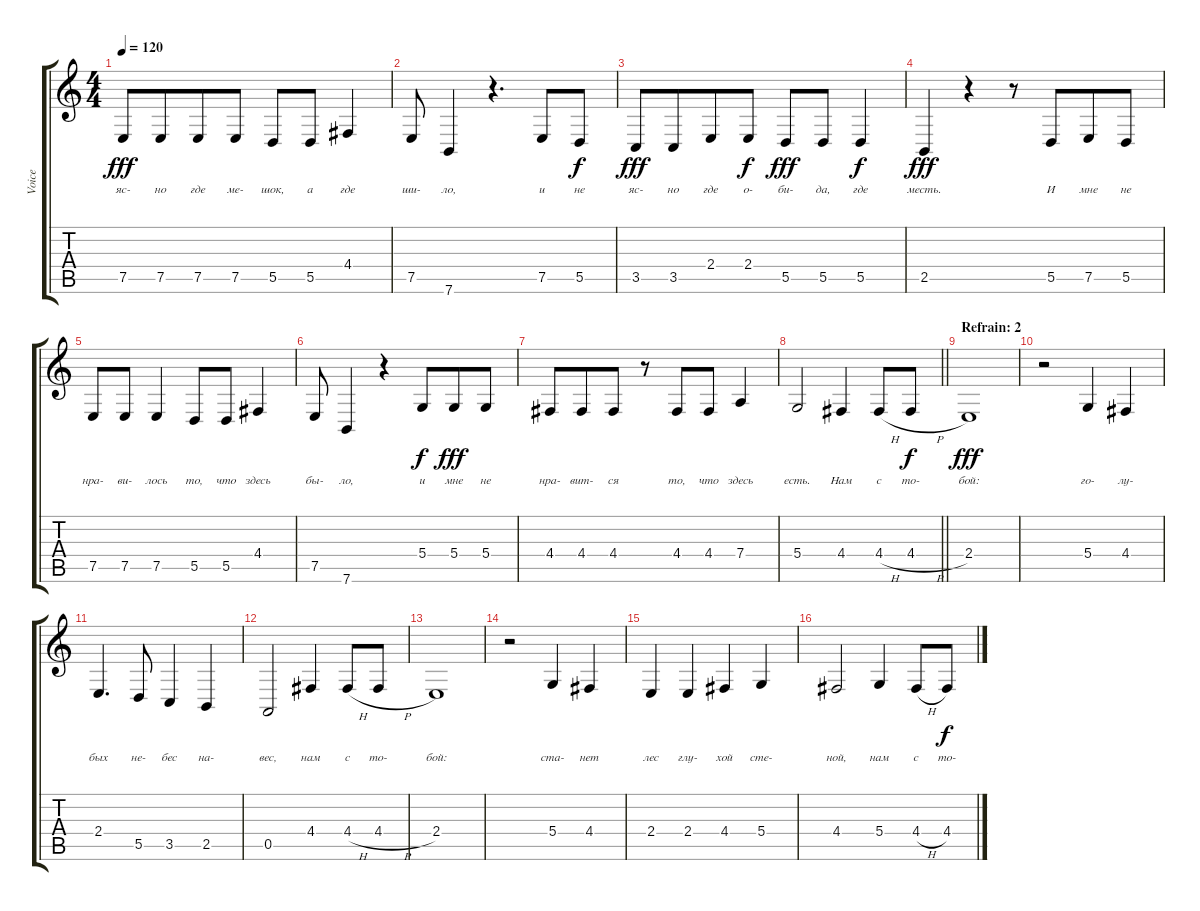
\track ("Voice" "Voice") {instrument acousticgrandpiano}
\staff {score tabs}
\tuning (E4 B3 G3 D3 A2 E2) {hide}
\ts (4 4)
\tempo 120
\clef g2
\ks c
7.5.8{lyrics (0 "") lyrics (1 "яс-") lyrics (2 "") lyrics (3 "") lyrics (4 "") dy fff} 7.5.8{lyrics (0 "") lyrics (1 "но") lyrics (2 "") lyrics (3 "") lyrics (4 "") beam merge} 7.5.8{lyrics (0 "") lyrics (1 "где") lyrics (2 "") lyrics (3 "") lyrics (4 "")} 7.5.8{lyrics (0 "") lyrics (1 "ме-") lyrics (2 "") lyrics (3 "") lyrics (4 "")} 5.5.8{lyrics (0 "") lyrics (1 "шок,") lyrics (2 "") lyrics (3 "") lyrics (4 "")} 5.5.8{lyrics (0 "") lyrics (1 "а") lyrics (2 "") lyrics (3 "") lyrics (4 "") beam merge} 4.4.4{lyrics (0 "") lyrics (1 "где") lyrics (2 "") lyrics (3 "") lyrics (4 "")} |
7.5.8{lyrics (0 "") lyrics (1 "ши-") lyrics (2 "") lyrics (3 "") lyrics (4 "")} 7.6.4{lyrics (0 "") lyrics (1 "ло,") lyrics (2 "") lyrics (3 "") lyrics (4 "")} r.4{d beam merge} 7.5.8{lyrics (0 "") lyrics (1 "и") lyrics (2 "") lyrics (3 "") lyrics (4 "")} 5.5.8{lyrics (0 "") lyrics (1 "не") lyrics (2 "") lyrics (3 "") lyrics (4 "") dy f} |
3.5.8{lyrics (0 "") lyrics (1 "яс-") lyrics (2 "") lyrics (3 "") lyrics (4 "") dy fff} 3.5.8{lyrics (0 "") lyrics (1 "но") lyrics (2 "") lyrics (3 "") lyrics (4 "") beam merge} 2.4.8{lyrics (0 "") lyrics (1 "где") lyrics (2 "") lyrics (3 "") lyrics (4 "")} 2.4.8{lyrics (0 "") lyrics (1 "о-") lyrics (2 "") lyrics (3 "") lyrics (4 "") dy f} 5.5.8{lyrics (0 "") lyrics (1 "би-") lyrics (2 "") lyrics (3 "") lyrics (4 "") dy fff beam merge} 5.5.8{lyrics (0 "") lyrics (1 "да,") lyrics (2 "") lyrics (3 "") lyrics (4 "") beam merge} 5.5.4{lyrics (0 "") lyrics (1 "где") lyrics (2 "") lyrics (3 "") lyrics (4 "") dy f} |
2.5.4{lyrics (0 "") lyrics (1 "месть.") lyrics (2 "") lyrics (3 "") lyrics (4 "") dy fff} r.4 r.8 5.5.8{lyrics (0 "") lyrics (1 "И") lyrics (2 "") lyrics (3 "") lyrics (4 "") beam merge} 7.5.8{lyrics (0 "") lyrics (1 "мне") lyrics (2 "") lyrics (3 "") lyrics (4 "")} 5.5.8{lyrics (0 "") lyrics (1 "не") lyrics (2 "") lyrics (3 "") lyrics (4 "")} |
7.5.8{lyrics (0 "") lyrics (1 "нра-") lyrics (2 "") lyrics (3 "") lyrics (4 "")} 7.5.8{lyrics (0 "") lyrics (1 "ви-") lyrics (2 "") lyrics (3 "") lyrics (4 "") beam merge} 7.5.4{lyrics (0 "") lyrics (1 "лось") lyrics (2 "") lyrics (3 "") lyrics (4 "")} 5.5.8{lyrics (0 "") lyrics (1 "то,") lyrics (2 "") lyrics (3 "") lyrics (4 "")} 5.5.8{lyrics (0 "") lyrics (1 "что") lyrics (2 "") lyrics (3 "") lyrics (4 "") beam merge} 4.4.4{lyrics (0 "") lyrics (1 "здесь") lyrics (2 "") lyrics (3 "") lyrics (4 "")} |
7.5.8{lyrics (0 "") lyrics (1 "бы-") lyrics (2 "") lyrics (3 "") lyrics (4 "")} 7.6.4{lyrics (0 "") lyrics (1 "ло,") lyrics (2 "") lyrics (3 "") lyrics (4 "")} r.4{beam merge} 5.4.8{lyrics (0 "") lyrics (1 "и") lyrics (2 "") lyrics (3 "") lyrics (4 "") dy f beam merge} 5.4.8{lyrics (0 "") lyrics (1 "мне") lyrics (2 "") lyrics (3 "") lyrics (4 "") dy fff} 5.4.8{lyrics (0 "") lyrics (1 "не") lyrics (2 "") lyrics (3 "") lyrics (4 "")} |
4.4.8{lyrics (0 "") lyrics (1 "нра-") lyrics (2 "") lyrics (3 "") lyrics (4 "")} 4.4.8{lyrics (0 "") lyrics (1 "вит-") lyrics (2 "") lyrics (3 "") lyrics (4 "") beam merge} 4.4.8{lyrics (0 "") lyrics (1 "ся") lyrics (2 "") lyrics (3 "") lyrics (4 "")} r.8 4.4.8{lyrics (0 "") lyrics (1 "то,") lyrics (2 "") lyrics (3 "") lyrics (4 "")} 4.4.8{lyrics (0 "") lyrics (1 "что") lyrics (2 "") lyrics (3 "") lyrics (4 "") beam merge} 7.4.4{lyrics (0 "") lyrics (1 "здесь") lyrics (2 "") lyrics (3 "") lyrics (4 "")} |
\barLineRight lightlight
5.4.2{lyrics (0 "") lyrics (1 "есть.") lyrics (2 "") lyrics (3 "") lyrics (4 "")} 4.4.4{lyrics (0 "") lyrics (1 "Нам") lyrics (2 "") lyrics (3 "") lyrics (4 "") beam merge} 4.4{h}.8{lyrics (0 "") lyrics (1 "с") lyrics (2 "") lyrics (3 "") lyrics (4 "")} 4.4{h}.8{lyrics (0 "") lyrics (1 "то-") lyrics (2 "") lyrics (3 "") lyrics (4 "") dy f} |
\section ("" "Refrain: 2")
2.4.1{lyrics (0 "") lyrics (1 "бой:") lyrics (2 "") lyrics (3 "") lyrics (4 "") dy fff} |
r.2 5.4.4{lyrics (0 "") lyrics (1 "го-") lyrics (2 "") lyrics (3 "") lyrics (4 "") beam merge} 4.4.4{lyrics (0 "") lyrics (1 "лу-") lyrics (2 "") lyrics (3 "") lyrics (4 "")} |
2.4.4{d lyrics (0 "") lyrics (1 "бых") lyrics (2 "") lyrics (3 "") lyrics (4 "")} 5.5.8{lyrics (0 "") lyrics (1 "не-") lyrics (2 "") lyrics (3 "") lyrics (4 "")} 3.5.4{lyrics (0 "") lyrics (1 "бес") lyrics (2 "") lyrics (3 "") lyrics (4 "") beam merge} 2.5.4{lyrics (0 "") lyrics (1 "на-") lyrics (2 "") lyrics (3 "") lyrics (4 "")} |
0.5.2{lyrics (0 "") lyrics (1 "вес,") lyrics (2 "") lyrics (3 "") lyrics (4 "")} 4.4.4{lyrics (0 "") lyrics (1 "нам") lyrics (2 "") lyrics (3 "") lyrics (4 "") beam merge} 4.4{h}.8{lyrics (0 "") lyrics (1 "с") lyrics (2 "") lyrics (3 "") lyrics (4 "")} 4.4{h}.8{lyrics (0 "") lyrics (1 "то-") lyrics (2 "") lyrics (3 "") lyrics (4 "")} |
2.4.1{lyrics (0 "") lyrics (1 "бой:") lyrics (2 "") lyrics (3 "") lyrics (4 "")} |
r.2 5.4.4{lyrics (0 "") lyrics (1 "ста-") lyrics (2 "") lyrics (3 "") lyrics (4 "") beam merge} 4.4.4{lyrics (0 "") lyrics (1 "нет") lyrics (2 "") lyrics (3 "") lyrics (4 "")} |
2.4.4{lyrics (0 "") lyrics (1 "лес") lyrics (2 "") lyrics (3 "") lyrics (4 "") beam merge} 2.4.4{lyrics (0 "") lyrics (1 "глу-") lyrics (2 "") lyrics (3 "") lyrics (4 "")} 4.4.4{lyrics (0 "") lyrics (1 "хой") lyrics (2 "") lyrics (3 "") lyrics (4 "") beam merge} 5.4.4{lyrics (0 "") lyrics (1 "сте-") lyrics (2 "") lyrics (3 "") lyrics (4 "")} |
4.4.2{lyrics (0 "") lyrics (1 "ной,") lyrics (2 "") lyrics (3 "") lyrics (4 "")} 5.4.4{lyrics (0 "") lyrics (1 "нам") lyrics (2 "") lyrics (3 "") lyrics (4 "") beam merge} 4.4{h}.8{lyrics (0 "") lyrics (1 "с") lyrics (2 "") lyrics (3 "") lyrics (4 "")} 4.4.8{lyrics (0 "") lyrics (1 "то-") lyrics (2 "") lyrics (3 "") lyrics (4 "") dy f}
